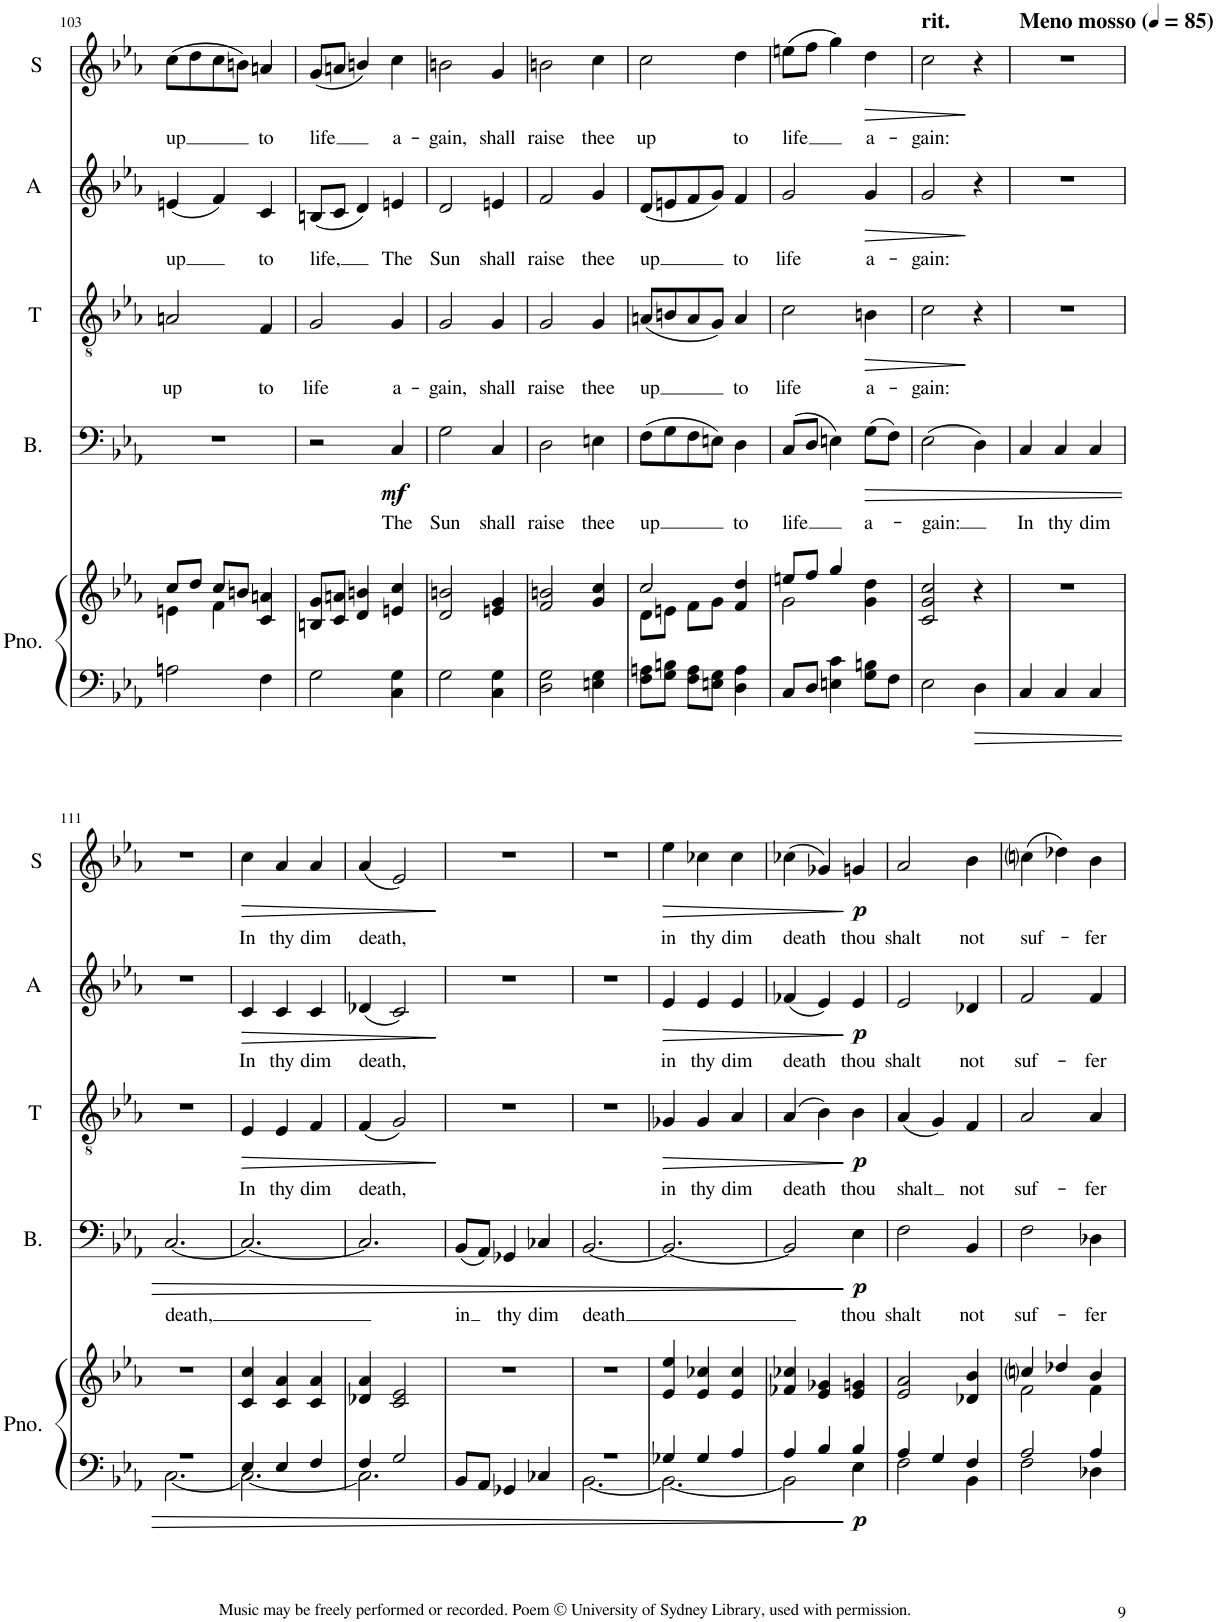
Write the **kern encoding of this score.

**kern	**kern	**dynam	**kern	**text	**dynam	**kern	**text	**dynam	**kern	**text	**dynam	**kern	**text	**dynam
*part5	*part5	*part5	*part4	*part4	*part4	*part3	*part3	*part3	*part2	*part2	*part2	*part1	*part1	*part1
*staff6	*staff5	*staff5/6	*staff4	*staff4	*staff4	*staff3	*staff3	*staff3	*staff2	*staff2	*staff2	*staff1	*staff1	*staff1
*I"Piano (ad lib.)	*	*	*I"Bass	*	*	*I"Tenor	*	*	*I"Alto	*	*	*I"Soprano	*	*
*I'Pno.	*	*	*I'B.	*	*	*I'T	*	*	*I'A	*	*	*I'S	*	*
!!LO:PB:g=z
*clefF4	*clefF4	*	*clefF4	*	*	*clefGv2	*	*	*clefG2	*	*	*clefG2	*	*
*	*	*	*	*	*	*	*	*	*Trd4c7	*	*	*	*	*
*k[b-e-a-]	*k[b-e-a-]	*	*k[b-e-a-]	*	*	*k[b-e-a-]	*	*	*k[b-e-a-]	*	*	*k[b-e-a-]	*	*
*M3/4	*M3/4	*	*M3/4	*	*	*M3/4	*	*	*M3/4	*	*	*M3/4	*	*
=103	=103	=103	=103	=103	=103	=103	=103	=103	=103	=103	=103	=103	=103	=103
*	*^	*	*	*	*	*	*	*	*	*	*	*	*	*
!	!	!	!	!	!	!	!	!LO:LY:b	!	!	!LO:LY:b	!	!	!LO:LY:b	!
2An\	8cc/L	4en\	.	2.r	.	.	2An/	up	.	(4en/	up	.	(8cc\L	up	.
.	8dd/J	.	.	.	.	.	.	.	.	.	.	.	8dd\	.	.
.	8cc/L	4f\	.	.	.	.	.	.	.	4f/)	.	.	8cc\	.	.
.	8bn/J	.	.	.	.	.	.	.	.	.	.	.	8bn\J)	.	.
!	!	!	!	!	!	!	!	!LO:LY:b	!	!	!LO:LY:b	!	!	!LO:LY:b	!
4F\	4c/ 4an/	4ryy	.	.	.	.	4F/	to	.	4c/	to	.	4an/	to	.
=104	=104	=104	=104	=104	=104	=104	=104	=104	=104	=104	=104	=104	=104	=104	=104
!	!	!	!	!	!	!	!	!LO:LY:b	!	!	!LO:LY:b	!	!	!LO:LY:b	!
*	*v	*v	*	*	*	*	*	*	*	*	*	*	*	*	*
2G\	8Bn/ 8g/L	.	2r	.	.	2G/	life	.	(8Bn/L	life,	.	(8g/L	life	.
.	8c/ 8an/J	.	.	.	.	.	.	.	8c/J	.	.	8an/J	.	.
.	4d/ 4bn/	.	.	.	.	.	.	.	4d/)	.	.	4bn/)	.	.
!	!	!	!	!LO:LY:b	!LO:DY:b	!	!LO:LY:b	!	!	!LO:LY:b	!	!	!LO:LY:b	!
4C\ 4G\	4en/ 4cc/	.	4C/	The	mf	4G/	a-	.	4en/	The	.	4cc\	a-	.
=105	=105	=105	=105	=105	=105	=105	=105	=105	=105	=105	=105	=105	=105	=105
!	!	!	!	!LO:LY:b	!	!	!LO:LY:b	!	!	!LO:LY:b	!	!	!LO:LY:b	!
2G\	2d/ 2bn/	.	2G\	Sun	.	2G/	-gain,	.	2d/	Sun	.	2bn\	-gain,	.
!	!	!	!	!LO:LY:b	!	!	!LO:LY:b	!	!	!LO:LY:b	!	!	!LO:LY:b	!
4C\ 4G\	4en/ 4g/	.	4C/	shall	.	4G/	shall	.	4en/	shall	.	4g/	shall	.
=106	=106	=106	=106	=106	=106	=106	=106	=106	=106	=106	=106	=106	=106	=106
!	!	!	!	!LO:LY:b	!	!	!LO:LY:b	!	!	!LO:LY:b	!	!	!LO:LY:b	!
2D\ 2G\	2f/ 2bn/	.	2D\	raise	.	2G/	raise	.	2f/	raise	.	2bn\	raise	.
!	!	!	!	!LO:LY:b	!	!	!LO:LY:b	!	!	!LO:LY:b	!	!	!LO:LY:b	!
4En\ 4G\	4g/ 4cc/	.	4En\	thee	.	4G/	thee	.	4g/	thee	.	4cc\	thee	.
=107	=107	=107	=107	=107	=107	=107	=107	=107	=107	=107	=107	=107	=107	=107
*	*^	*	*	*	*	*	*	*	*	*	*	*	*	*
!	!	!	!	!	!LO:LY:b	!	!	!LO:LY:b	!	!	!LO:LY:b	!	!	!LO:LY:b	!
8F\ 8An\L	2cc/	8d\L	.	(8F\L	up	.	(8An/L	up	.	(8d/L	up	.	2cc\	up	.
8G\ 8Bn\J	.	8en\J	.	8G\	.	.	8Bn/	.	.	8en/	.	.	.	.	.
8F\ 8A\L	.	8f\L	.	8F\	.	.	8A/	.	.	8f/	.	.	.	.	.
8En\ 8G\J	.	8g\J	.	8En\J)	.	.	8G/J)	.	.	8g/J)	.	.	.	.	.
!	!	!	!	!	!LO:LY:b	!	!	!LO:LY:b	!	!	!LO:LY:b	!	!	!LO:LY:b	!
4D\ 4A\	4f/ 4dd/	4ryy	.	4D\	to	.	4A/	to	.	4f/	to	.	4dd\	to	.
=108	=108	=108	=108	=108	=108	=108	=108	=108	=108	=108	=108	=108	=108	=108	=108
!	!	!	!	!	!LO:LY:b	!	!	!LO:LY:b	!	!	!LO:LY:b	!	!	!LO:LY:b	!
8C/L	8een/L	2g\	.	(8C/L	life	.	2c\	life	.	2g/	life	.	(8een\L	life	.
8D/J	8ff/J	.	.	8D/J	.	.	.	.	.	.	.	.	8ff\J	.	.
4En\ 4c\	4gg/	.	.	4En\)	.	.	.	.	.	.	.	.	4gg\)	.	.
!	!	!	!	!	!LO:LY:b	!LO:HP:b	!	!LO:LY:b	!LO:HP:b	!	!LO:LY:b	!LO:HP:b	!	!LO:LY:b	!LO:HP:b
8G\ 8Bn\L	4g\ 4dd\	4ryy	.	(8G\L	a-	>	4Bn\	a-	>	4g/	a-	>	4dd\	a-	>
8F\J	.	.	.	8F\J)	.	.	.	.	.	.	.	.	.	.	.
*	*v	*v	*	*	*	*	*	*	*	*	*	*	*	*	*
=109	=109	=109	=109	=109	=109	=109	=109	=109	=109	=109	=109	=109	=109	=109
!	!	!	!	!	!	!	!	!	!	!	!	!LO:TX:a:B:t=rit.	!	!
!	!	!	!	!LO:LY:b	!	!	!LO:LY:b	!	!	!LO:LY:b	!	!	!LO:LY:b	!
2E-\	2c/ 2g/ 2cc/	.	(2E-\	-gain:	.	2c\	-gain:	.	2g/	-gain:	.	2cc\	-gain:	.
4D\	4r	.	4D\)	.	.	4r	.	]	4r	.	]	4r	.	]
=110	=110	=110	=110	=110	=110	=110	=110	=110	=110	=110	=110	=110	=110	=110
*	*	*	*	*	*	*	*	*	*	*	*	*MM85	*	*
!	!	!	!	!	!	!	!	!	!	!	!	!LO:TX:a:B:t=Meno mosso	!	!
!	!	!	!	!LO:LY:b	!	!	!	!	!	!	!	!	!	!
4C/	2.r	.	4C/	In	.	2.r	.	.	2.r	.	.	2.r	.	.
!	!	!	!	!LO:LY:b	!	!	!	!	!	!	!	!	!	!
4C/	.	.	4C/	thy	.	.	.	.	.	.	.	.	.	.
!	!	!	!	!LO:LY:b	!	!	!	!	!	!	!	!	!	!
4C/	.	.	4C/	dim	.	.	.	.	.	.	.	.	.	.
!!LO:LB:g=z
=111	=111	=111	=111	=111	=111	=111	=111	=111	=111	=111	=111	=111	=111	=111
*^	*	*	*	*	*	*	*	*	*	*	*	*	*	*
!	!	!	!	!	!LO:LY:b	!	!	!	!	!	!	!	!	!	!
2.r	[2.C\	2.r	.	[2.C/	death,	.	2.r	.	.	2.r	.	.	2.r	.	.
=112	=112	=112	=112	=112	=112	=112	=112	=112	=112	=112	=112	=112	=112	=112	=112
!	!	!	!	!	!	!	!	!LO:LY:b	!LO:HP:b	!	!LO:LY:b	!LO:HP:b	!	!LO:LY:b	!LO:HP:b
4E-/	2.C\_	4c/ 4cc/	.	2.C/_	.	.	4E-/	In	>	4c/	In	>	4cc\	In	>
!	!	!	!	!	!	!	!	!LO:LY:b	!	!	!LO:LY:b	!	!	!LO:LY:b	!
4E-/	.	4c/ 4a-/	.	.	.	.	4E-/	thy	.	4c/	thy	.	4a-/	thy	.
!	!	!	!	!	!	!	!	!LO:LY:b	!	!	!LO:LY:b	!	!	!LO:LY:b	!
4F/	.	4c/ 4a-/	.	.	.	.	4F/	dim	.	4c/	dim	.	4a-/	dim	.
=113	=113	=113	=113	=113	=113	=113	=113	=113	=113	=113	=113	=113	=113	=113	=113
!	!	!	!	!	!	!	!	!LO:LY:b	!	!	!LO:LY:b	!	!	!LO:LY:b	!
4F/	2.C\]	4d-X/ 4a-/	.	2.C/]	.	.	(4F/	death,	.	(4d-X/	death,	.	(4a-/	death,	.
2G/	.	2c/ 2e-/	.	.	.	.	2G/)	.	.	2c/)	.	.	2e-/)	.	.
*v	*v	*	*	*	*	*	*	*	*	*	*	*	*	*	*
.	.	.	.	.	.	.	.	]	.	.	]	.	.	]
=114	=114	=114	=114	=114	=114	=114	=114	=114	=114	=114	=114	=114	=114	=114
!	!	!	!	!LO:LY:b	!	!	!	!	!	!	!	!	!	!
8BB-/L	2.r	.	(8BB-/L	in	.	2.r	.	.	2.r	.	.	2.r	.	.
8AA-/J	.	.	8AA-/J)	.	.	.	.	.	.	.	.	.	.	.
!	!	!	!	!LO:LY:b	!	!	!	!	!	!	!	!	!	!
4GG-X/	.	.	4GG-X/	thy	.	.	.	.	.	.	.	.	.	.
!	!	!	!	!LO:LY:b	!	!	!	!	!	!	!	!	!	!
4C-X/	.	.	4C-X/	dim	.	.	.	.	.	.	.	.	.	.
=115	=115	=115	=115	=115	=115	=115	=115	=115	=115	=115	=115	=115	=115	=115
*^	*	*	*	*	*	*	*	*	*	*	*	*	*	*
!	!	!	!	!	!LO:LY:b	!	!	!	!	!	!	!	!	!	!
2.r	[2.BB-\	2.r	.	[2.BB-/	death	.	2.r	.	.	2.r	.	.	2.r	.	.
=116	=116	=116	=116	=116	=116	=116	=116	=116	=116	=116	=116	=116	=116	=116	=116
!	!	!	!	!	!	!	!	!LO:LY:b	!LO:HP:b	!	!LO:LY:b	!LO:HP:b	!	!LO:LY:b	!LO:HP:b
4G-X/	2.BB-\_	4e-/ 4ee-/	.	2.BB-/_	.	.	4G-X/	in	>	4e-/	in	>	4ee-\	in	>
!	!	!	!	!	!	!	!	!LO:LY:b	!	!	!LO:LY:b	!	!	!LO:LY:b	!
4G-/	.	4e-/ 4cc-X/	.	.	.	.	4G-/	thy	.	4e-/	thy	.	4cc-X\	thy	.
!	!	!	!	!	!	!	!	!LO:LY:b	!	!	!LO:LY:b	!	!	!LO:LY:b	!
4A-/	.	4e-/ 4cc-/	.	.	.	.	4A-/	dim	.	4e-/	dim	.	4cc-\	dim	.
=117	=117	=117	=117	=117	=117	=117	=117	=117	=117	=117	=117	=117	=117	=117	=117
!	!	!	!	!	!	!	!	!LO:LY:b	!	!	!LO:LY:b	!	!	!LO:LY:b	!
4A-/	2BB-\]	4f-X/ 4cc-X/	.	2BB-/]	.	.	(4A-/	death	.	(4f-X/	death	.	(4cc-X\	death	.
4B-/	.	4e-/ 4g-X/	.	.	.	.	4B-\)	.	.	4e-/)	.	.	4g-X/)	.	.
!	!	!	!LO:DY:b=2	!	!LO:LY:b	!LO:DY:n=1:b	!	!LO:LY:b	!LO:DY:n=1:b	!	!LO:LY:b	!LO:DY:n=1:b	!	!LO:LY:b	!LO:DY:n=1:b
4B-/	4E-\	4e-/ 4gn/	p	4E-\	thou	] p	4B-\	thou	] p	4e-/	thou	] p	4gn/	thou	] p
=118	=118	=118	=118	=118	=118	=118	=118	=118	=118	=118	=118	=118	=118	=118	=118
!	!	!	!	!	!LO:LY:b	!	!	!LO:LY:b	!	!	!LO:LY:b	!	!	!LO:LY:b	!
4A-/	2F\	2e-/ 2a-/	.	2F\	shalt	.	(4A-/	shalt	.	2e-/	shalt	.	2a-/	shalt	.
4G/	.	.	.	.	.	.	4G/)	.	.	.	.	.	.	.	.
!	!	!	!	!	!LO:LY:b	!	!	!LO:LY:b	!	!	!LO:LY:b	!	!	!LO:LY:b	!
4F/	4BB-\	4d-X/ 4b-/	.	4BB-/	not	.	4F/	not	.	4d-X/	not	.	4b-\	not	.
=119	=119	=119	=119	=119	=119	=119	=119	=119	=119	=119	=119	=119	=119	=119	=119
*	*	*^	*	*	*	*	*	*	*	*	*	*	*	*	*
!	!	!	!	!	!	!LO:LY:b	!	!	!LO:LY:b	!	!	!LO:LY:b	!	!	!LO:LY:b	!
2A-/	2F\	4ccni/	2f\	.	2F\	suf-	.	2A-/	suf-	.	2f/	suf-	.	(4ccni\	suf-	.
.	.	4dd-X/	.	.	.	.	.	.	.	.	.	.	.	4dd-X\)	.	.
!	!	!	!	!	!	!LO:LY:b	!	!	!LO:LY:b	!	!	!LO:LY:b	!	!	!LO:LY:b	!
4A-/	4D-X\	4b-/	4f\	.	4D-X\	-fer	.	4A-/	-fer	.	4f/	-fer	.	4b-\	-fer	.
*v	*v	*	*	*	*	*	*	*	*	*	*	*	*	*	*	*
*	*v	*v	*	*	*	*	*	*	*	*	*	*	*	*	*
=	=	=	=	=	=	=	=	=	=	=	=	=	=	=
*-	*-	*-	*-	*-	*-	*-	*-	*-	*-	*-	*-	*-	*-	*-
